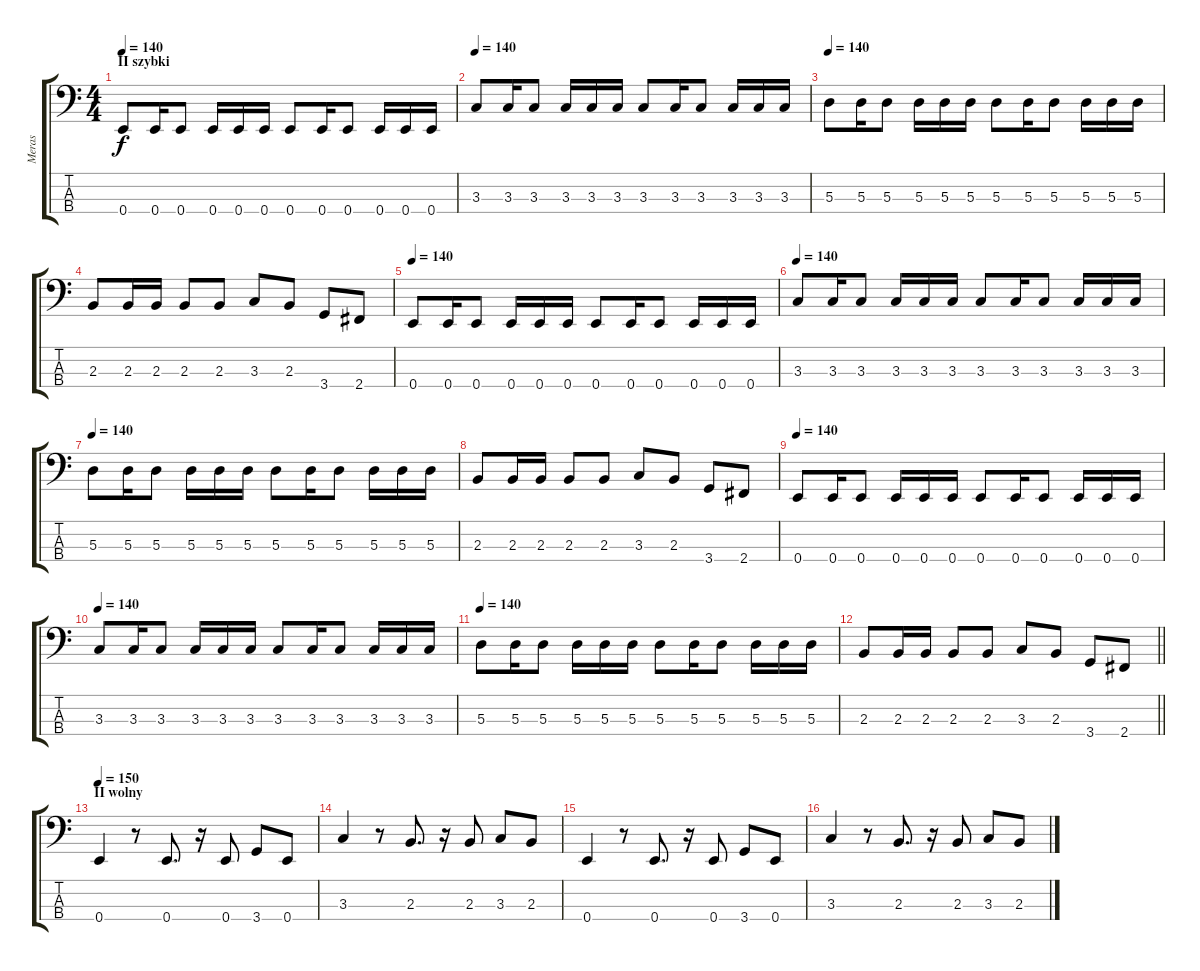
\track ("Meras" "Meras") {instrument electricbasspick}
\staff {score tabs}
\tuning (G2 D2 A1 E1) {hide}
\ts (4 4)
\section ("" "II szybki")
\tempo 140
\clef f4
\ks c
0.4.8{dy f} 0.4.16 0.4.8 0.4.16 0.4.16 0.4.16 0.4.8 0.4.16 0.4.8 0.4.16 0.4.16 0.4.16 |
\tempo 140
3.3.8 3.3.16 3.3.8 3.3.16 3.3.16 3.3.16 3.3.8 3.3.16 3.3.8 3.3.16 3.3.16 3.3.16 |
\tempo 140
5.3.8 5.3.16 5.3.8 5.3.16 5.3.16 5.3.16 5.3.8 5.3.16 5.3.8 5.3.16 5.3.16 5.3.16 |
2.3.8 2.3.16 2.3.16 2.3.8 2.3.8 3.3.8 2.3.8 3.4.8 2.4.8 |
\tempo 140
0.4.8 0.4.16 0.4.8 0.4.16 0.4.16 0.4.16 0.4.8 0.4.16 0.4.8 0.4.16 0.4.16 0.4.16 |
\tempo 140
3.3.8 3.3.16 3.3.8 3.3.16 3.3.16 3.3.16 3.3.8 3.3.16 3.3.8 3.3.16 3.3.16 3.3.16 |
\tempo 140
5.3.8 5.3.16 5.3.8 5.3.16 5.3.16 5.3.16 5.3.8 5.3.16 5.3.8 5.3.16 5.3.16 5.3.16 |
2.3.8 2.3.16 2.3.16 2.3.8 2.3.8 3.3.8 2.3.8 3.4.8 2.4.8 |
\tempo 140
0.4.8 0.4.16 0.4.8 0.4.16 0.4.16 0.4.16 0.4.8 0.4.16 0.4.8 0.4.16 0.4.16 0.4.16 |
\tempo 140
3.3.8 3.3.16 3.3.8 3.3.16 3.3.16 3.3.16 3.3.8 3.3.16 3.3.8 3.3.16 3.3.16 3.3.16 |
\tempo 140
5.3.8 5.3.16 5.3.8 5.3.16 5.3.16 5.3.16 5.3.8 5.3.16 5.3.8 5.3.16 5.3.16 5.3.16 |
\barLineRight lightlight
2.3.8 2.3.16 2.3.16 2.3.8 2.3.8 3.3.8 2.3.8 3.4.8 2.4.8 |
\section ("" "II wolny")
\tempo 150
0.4.4 r.8 0.4.8{d} r.16 0.4.8 3.4.8 0.4.8 |
3.3.4 r.8 2.3.8{d} r.16 2.3.8 3.3.8 2.3.8 |
0.4.4 r.8 0.4.8{d} r.16 0.4.8 3.4.8 0.4.8 |
3.3.4 r.8 2.3.8{d} r.16 2.3.8 3.3.8 2.3.8
